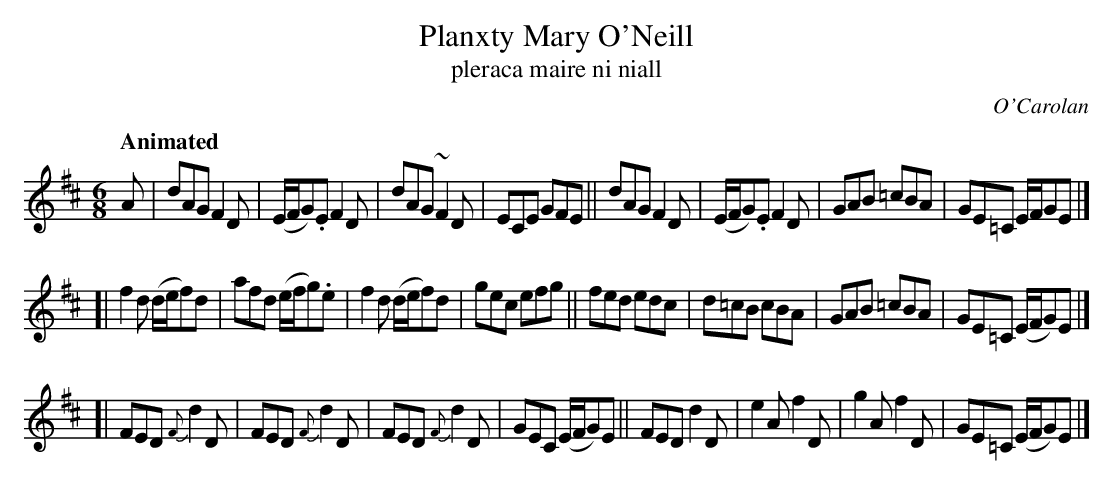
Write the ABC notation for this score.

X:1
T: Planxty Mary O'Neill
T: pleraca maire ni niall
C: O'Carolan
Q: "Animated"
M: 6/8
L: 1/8
K: D
A |\
   dAG F2D | (E/F/G).E F2D | dAG ~F2D | ECE GFE ||\
   dAG F2D | (E/F/G).E F2D | GAB =cBA | GE=C E/F/GE |]
[| f2d (d/e/f)d | afd (e/f/g).e | f2d (d/e/f)d | gec efg ||\
   fed edc | d=cB cBA | GAB =cBA | GE=C (E/F/G)E |]
[| FED {F}d2D | FED {F}d2D | FED {F}d2D | GEC (E/F/G)E ||\
   FED d2D | e2A f2D | g2A f2D | GE=C (E/F/G)E |]
